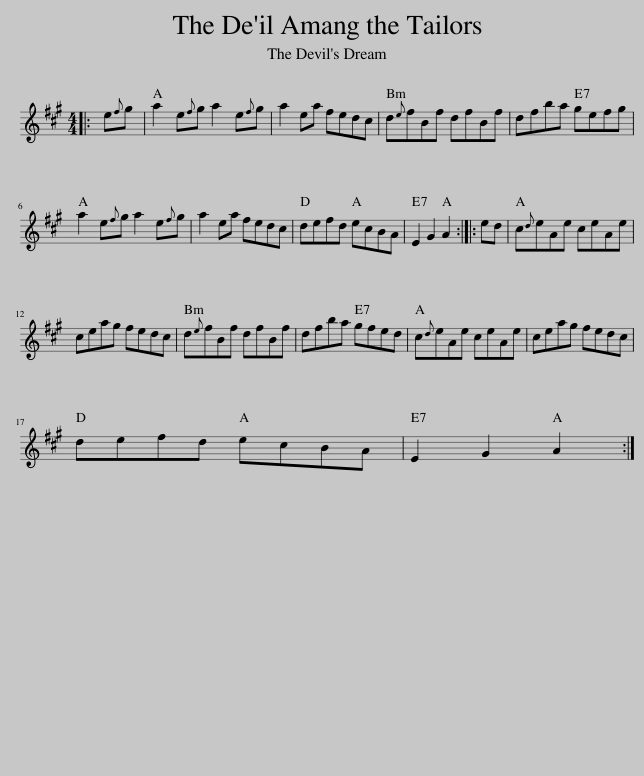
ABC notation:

X:1
L:1/8
M:4/4
I:linebreak $
K:A
V:1 treble
V:1
|: e{f}g | a2 e{f}g a2 e{f}g | a2 ea fedc | d{e}fBf dfBf | dfba gefg |$ %5
 a2 e{f}g a2 e{f}g | a2 ea fedc | defd ecBA | E2 G2 A2 :: ed | %10
 c{d}eAe ceAe |$ ceag fedc | d{e}fBf dfBf | dfba gfed | c{d}eAe ceAe | %15
 ceag fedc |$ defd ecBA | E2 G2 A2 :| %18
